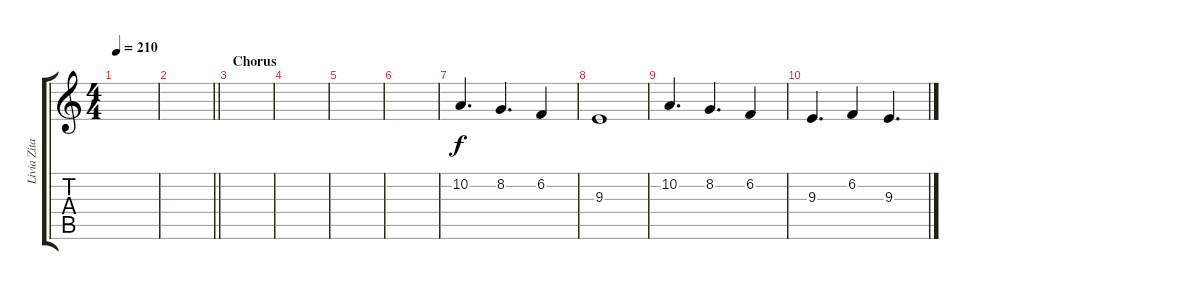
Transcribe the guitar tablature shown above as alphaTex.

\track ("Livia Zita" "Livia Zita") {instrument choiraahs}
\staff {score tabs}
\tuning (E4 B3 G3 D3 A2 E2) {hide}
\ts (4 4)
\tempo 210
\clef g2
\ks c
|
\barLineRight lightlight
|
\section ("" "Chorus")
|
|
|
|
10.2.4{d} 8.2.4{d} 6.2.4 |
9.3.1 |
10.2.4{d} 8.2.4{d} 6.2.4 |
9.3.4{d} 6.2.4 9.3.4{d}
